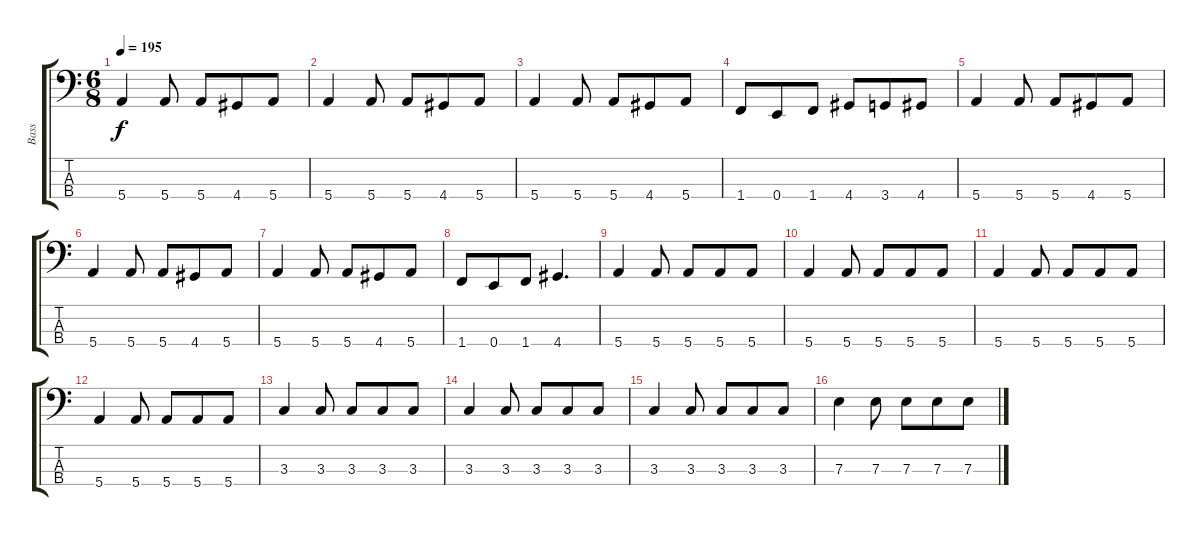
\track ("Bass" "Bass") {instrument electricbasspick}
\staff {score tabs}
\tuning (G2 D2 A1 E1) {hide}
\ts (6 8)
\tempo 195
\clef f4
\ks c
5.4.4{dy f} 5.4.8 5.4.8 4.4.8 5.4.8 |
5.4.4 5.4.8 5.4.8 4.4.8 5.4.8 |
5.4.4 5.4.8 5.4.8 4.4.8 5.4.8 |
1.4.8 0.4.8 1.4.8 4.4.8 3.4.8 4.4.8 |
5.4.4 5.4.8 5.4.8 4.4.8 5.4.8 |
5.4.4 5.4.8 5.4.8 4.4.8 5.4.8 |
5.4.4 5.4.8 5.4.8 4.4.8 5.4.8 |
1.4.8 0.4.8 1.4.8 4.4.4{d} |
5.4.4 5.4.8 5.4.8 5.4.8 5.4.8 |
5.4.4 5.4.8 5.4.8 5.4.8 5.4.8 |
5.4.4 5.4.8 5.4.8 5.4.8 5.4.8 |
5.4.4 5.4.8 5.4.8 5.4.8 5.4.8 |
3.3.4 3.3.8 3.3.8 3.3.8 3.3.8 |
3.3.4 3.3.8 3.3.8 3.3.8 3.3.8 |
3.3.4 3.3.8 3.3.8 3.3.8 3.3.8 |
7.3.4 7.3.8 7.3.8 7.3.8 7.3.8
